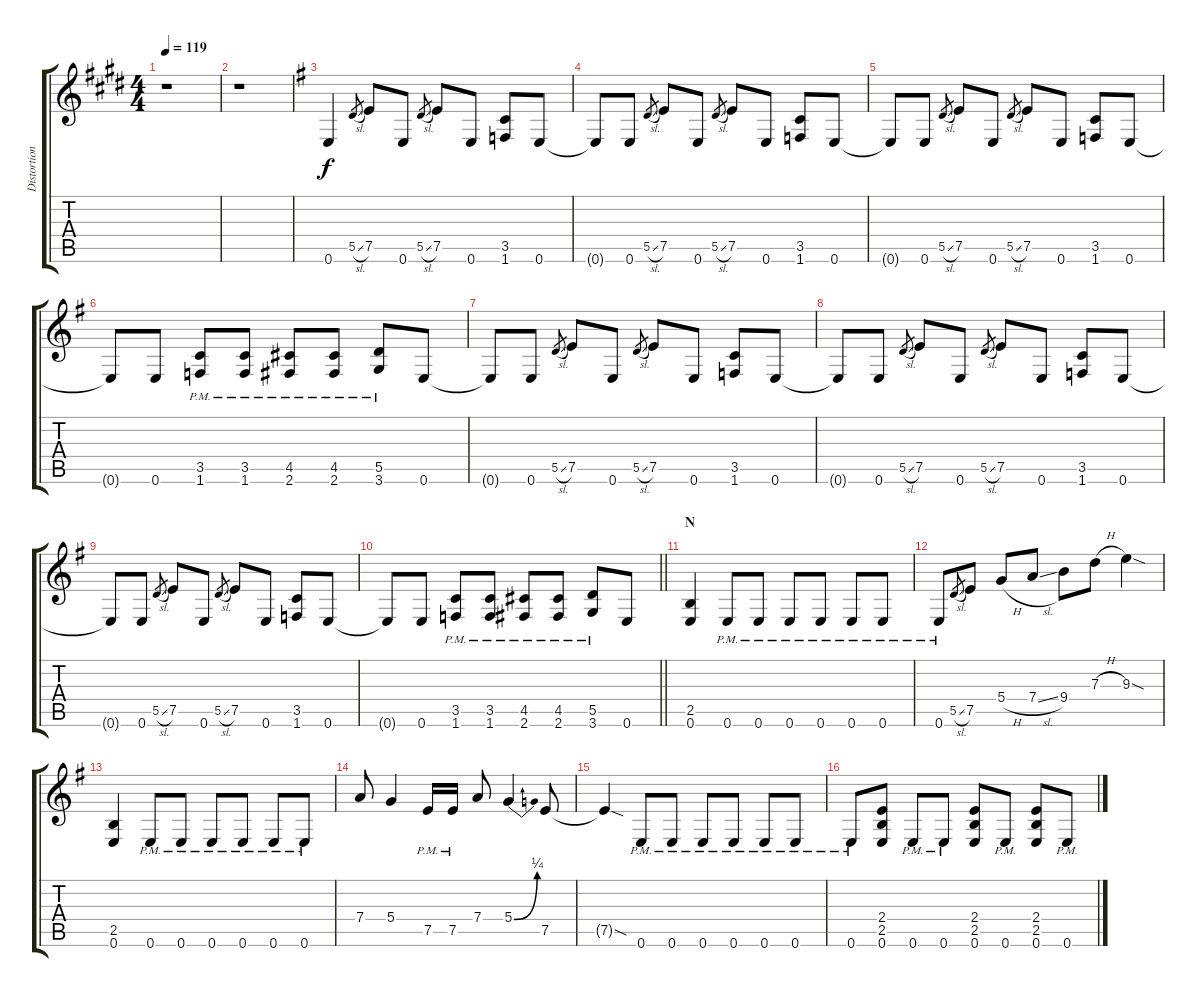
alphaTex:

\track ("Distortion" "Distortion") {instrument distortionguitar}
\staff {score tabs}
\tuning (E4 B3 G3 D3 A2 E2) {hide}
\ts (4 4)
\tempo 119
\clef g2
\ks e
r.1{dy f} |
r.1 |
\ks g
0.6.4 5.5{sl}.8{gr} 7.5.8 0.6.8 5.5{sl}.8{gr} 7.5.8 0.6.8 (3.5 1.6).8 0.6.8 |
0.6{t}.8 0.6.8 5.5{sl}.8{gr} 7.5.8 0.6.8 5.5{sl}.8{gr} 7.5.8 0.6.8 (3.5 1.6).8 0.6.8 |
0.6{t}.8 0.6.8 5.5{sl}.8{gr} 7.5.8 0.6.8 5.5{sl}.8{gr} 7.5.8 0.6.8 (3.5 1.6).8 0.6.8 |
0.6{t}.8 0.6.8 (3.5{pm} 1.6{pm}).8 (3.5{pm} 1.6{pm}).8 (4.5{pm} 2.6{pm}).8 (4.5{pm} 2.6{pm}).8 (5.5{pm} 3.6{pm}).8 0.6.8 |
0.6{t}.8 0.6.8 5.5{sl}.8{gr} 7.5.8 0.6.8 5.5{sl}.8{gr} 7.5.8 0.6.8 (3.5 1.6).8 0.6.8 |
0.6{t}.8 0.6.8 5.5{sl}.8{gr} 7.5.8 0.6.8 5.5{sl}.8{gr} 7.5.8 0.6.8 (3.5 1.6).8 0.6.8 |
0.6{t}.8 0.6.8 5.5{sl}.8{gr} 7.5.8 0.6.8 5.5{sl}.8{gr} 7.5.8 0.6.8 (3.5 1.6).8 0.6.8 |
\barLineRight lightlight
0.6{t}.8 0.6.8 (3.5{pm} 1.6{pm}).8 (3.5{pm} 1.6{pm}).8 (4.5{pm} 2.6{pm}).8 (4.5{pm} 2.6{pm}).8 (5.5{pm} 3.6{pm}).8 0.6.8 |
\section ("" "N")
(2.5 0.6).4 0.6{pm}.8 0.6{pm}.8 0.6{pm}.8 0.6{pm}.8 0.6{pm}.8 0.6{pm}.8 |
0.6{pm}.8 5.5{sl}.8{gr} 7.5.8 5.4{h}.8 7.4{sl}.8 9.4.8 7.3{h}.8 9.3{sod}.4 |
(2.5 0.6).4 0.6{pm}.8 0.6{pm}.8 0.6{pm}.8 0.6{pm}.8 0.6{pm}.8 0.6{pm}.8 |
7.4.8 5.4.4 7.5{pm}.16 7.5{pm}.16 7.4.8 5.4{be (bend 0 0 60 1)}.4 7.5.8 |
7.5{sod t}.4 0.6{pm}.8 0.6{pm}.8 0.6{pm}.8 0.6{pm}.8 0.6{pm}.8 0.6{pm}.8 |
0.6{pm}.8 (2.4 2.5 0.6).8 0.6{pm}.8 0.6{pm}.8 (2.4 2.5 0.6).8 0.6{pm}.8 (2.4 2.5 0.6).8 0.6{pm}.8
